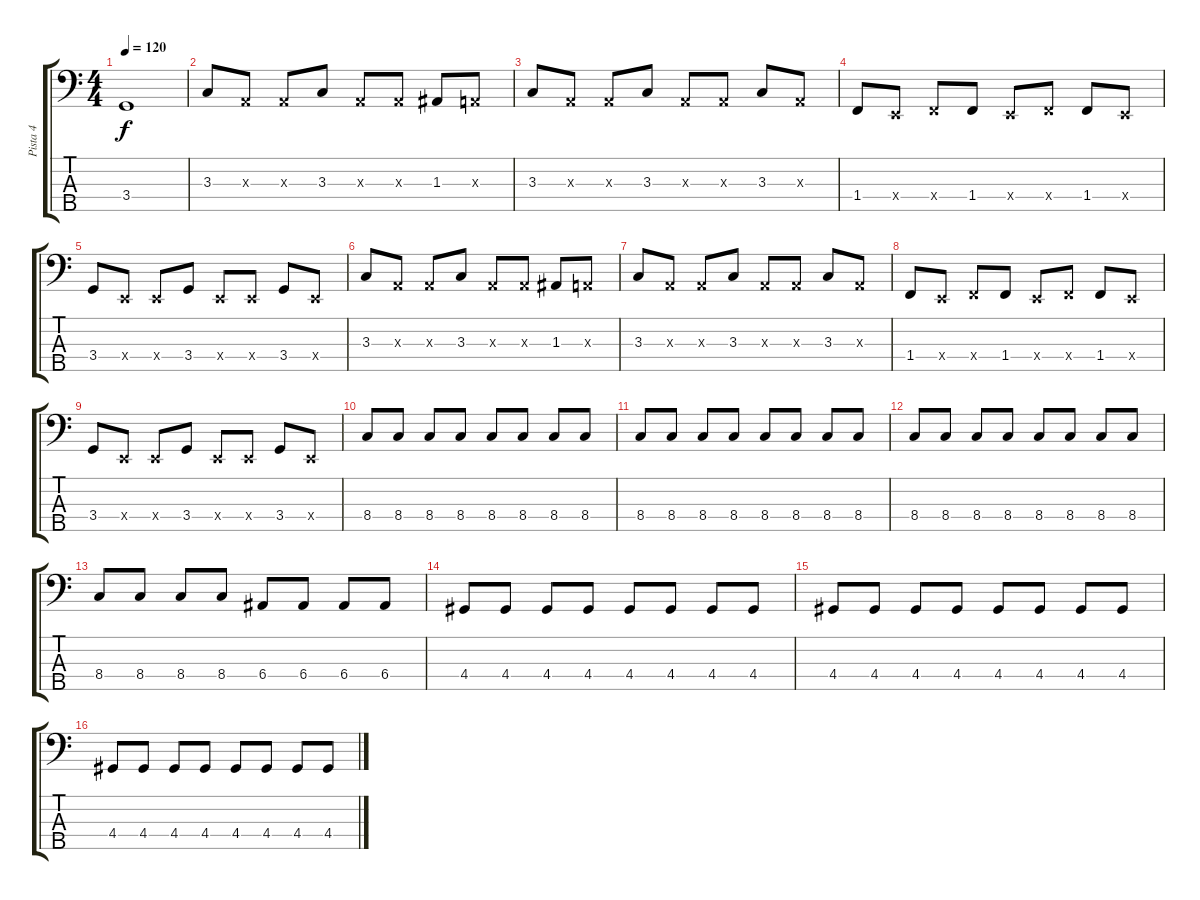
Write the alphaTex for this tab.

\track ("Pista 4" "Pista 4") {instrument electricbassfinger}
\staff {score tabs}
\tuning (G2 D2 A1 E1 B0) {hide}
\ts (4 4)
\tempo 120
\clef f4
\ks c
3.4.1{dy f} |
3.3.8 0.3{x}.8 0.3{x}.8 3.3.8 0.3{x}.8 0.3{x}.8 1.3.8 0.3{x}.8 |
3.3.8 0.3{x}.8 0.3{x}.8 3.3.8 0.3{x}.8 0.3{x}.8 3.3.8 0.3{x}.8 |
1.4.8 0.4{x}.8 1.4{x}.8 1.4.8 0.4{x}.8 1.4{x}.8 1.4.8 0.4{x}.8 |
3.4.8 0.4{x}.8 0.4{x}.8 3.4.8 0.4{x}.8 0.4{x}.8 3.4.8 0.4{x}.8 |
3.3.8 0.3{x}.8 0.3{x}.8 3.3.8 0.3{x}.8 0.3{x}.8 1.3.8 0.3{x}.8 |
3.3.8 0.3{x}.8 0.3{x}.8 3.3.8 0.3{x}.8 0.3{x}.8 3.3.8 0.3{x}.8 |
1.4.8 0.4{x}.8 1.4{x}.8 1.4.8 0.4{x}.8 1.4{x}.8 1.4.8 0.4{x}.8 |
3.4.8 0.4{x}.8 0.4{x}.8 3.4.8 0.4{x}.8 0.4{x}.8 3.4.8 0.4{x}.8 |
8.4.8{volume 16} 8.4.8 8.4.8 8.4.8 8.4.8 8.4.8 8.4.8 8.4.8 |
8.4.8 8.4.8 8.4.8 8.4.8 8.4.8 8.4.8 8.4.8 8.4.8 |
8.4.8 8.4.8 8.4.8 8.4.8 8.4.8 8.4.8 8.4.8 8.4.8 |
8.4.8 8.4.8 8.4.8 8.4.8 6.4.8 6.4.8 6.4.8 6.4.8 |
4.4.8 4.4.8 4.4.8 4.4.8 4.4.8 4.4.8 4.4.8 4.4.8 |
4.4.8 4.4.8 4.4.8 4.4.8 4.4.8 4.4.8 4.4.8 4.4.8 |
4.4.8 4.4.8 4.4.8 4.4.8 4.4.8 4.4.8 4.4.8 4.4.8
